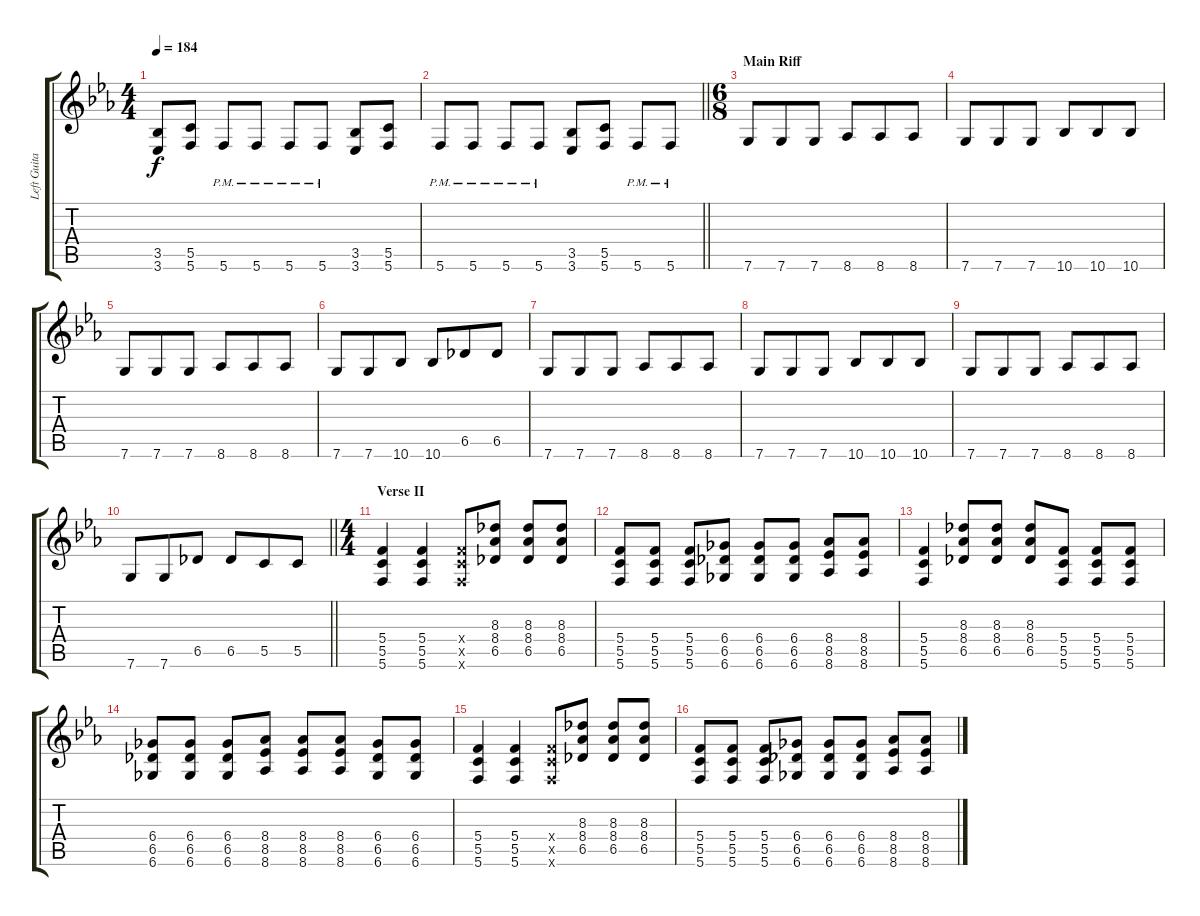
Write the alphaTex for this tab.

\track ("Left Guitar" "Left Guita") {instrument overdrivenguitar}
\staff {score tabs}
\tuning (D4 A3 F3 C3 G2 C2) {hide}
\ts (4 4)
\tempo 184
\clef g2
\ks eb
(3.5 3.6).8{dy f} (5.5 5.6).8 5.6{pm}.8 5.6{pm}.8 5.6{pm}.8 5.6{pm}.8 (3.5 3.6).8 (5.5 5.6).8 |
\barLineRight lightlight
5.6{pm}.8 5.6{pm}.8 5.6{pm}.8 5.6{pm}.8 (3.5 3.6).8 (5.5 5.6).8 5.6{pm}.8 5.6{pm}.8 |
\ts (6 8)
\section ("" "Main Riff")
7.6.8 7.6.8 7.6.8 8.6.8 8.6.8 8.6.8 |
7.6.8 7.6.8 7.6.8 10.6.8 10.6.8 10.6.8 |
7.6.8 7.6.8 7.6.8 8.6.8 8.6.8 8.6.8 |
7.6.8 7.6.8 10.6.8 10.6.8 6.5.8 6.5.8 |
7.6.8 7.6.8 7.6.8 8.6.8 8.6.8 8.6.8 |
7.6.8 7.6.8 7.6.8 10.6.8 10.6.8 10.6.8 |
7.6.8 7.6.8 7.6.8 8.6.8 8.6.8 8.6.8 |
\barLineRight lightlight
7.6.8 7.6.8 6.5.8 6.5.8 5.5.8 5.5.8 |
\ts (4 4)
\section ("" "Verse II")
(5.4 5.5 5.6).4 (5.4 5.5 5.6).4 (5.4{x} 5.5{x} 5.6{x}).8 (8.3 8.4 6.5).8 (8.3 8.4 6.5).8 (8.3 8.4 6.5).8 |
(5.4 5.5 5.6).8 (5.4 5.5 5.6).8 (5.4 5.5 5.6).8 (6.4 6.5 6.6).8 (6.4 6.5 6.6).8 (6.4 6.5 6.6).8 (8.4 8.5 8.6).8 (8.4 8.5 8.6).8 |
(5.4 5.5 5.6).4 (8.3 8.4 6.5).8 (8.3 8.4 6.5).8 (8.3 8.4 6.5).8 (5.4 5.5 5.6).8 (5.4 5.5 5.6).8 (5.4 5.5 5.6).8 |
(6.4 6.5 6.6).8 (6.4 6.5 6.6).8 (6.4 6.5 6.6).8 (8.4 8.5 8.6).8 (8.4 8.5 8.6).8 (8.4 8.5 8.6).8 (6.4 6.5 6.6).8 (6.4 6.5 6.6).8 |
(5.4 5.5 5.6).4 (5.4 5.5 5.6).4 (5.4{x} 5.5{x} 5.6{x}).8 (8.3 8.4 6.5).8 (8.3 8.4 6.5).8 (8.3 8.4 6.5).8 |
(5.4 5.5 5.6).8 (5.4 5.5 5.6).8 (5.4 5.5 5.6).8 (6.4 6.5 6.6).8 (6.4 6.5 6.6).8 (6.4 6.5 6.6).8 (8.4 8.5 8.6).8 (8.4 8.5 8.6).8
